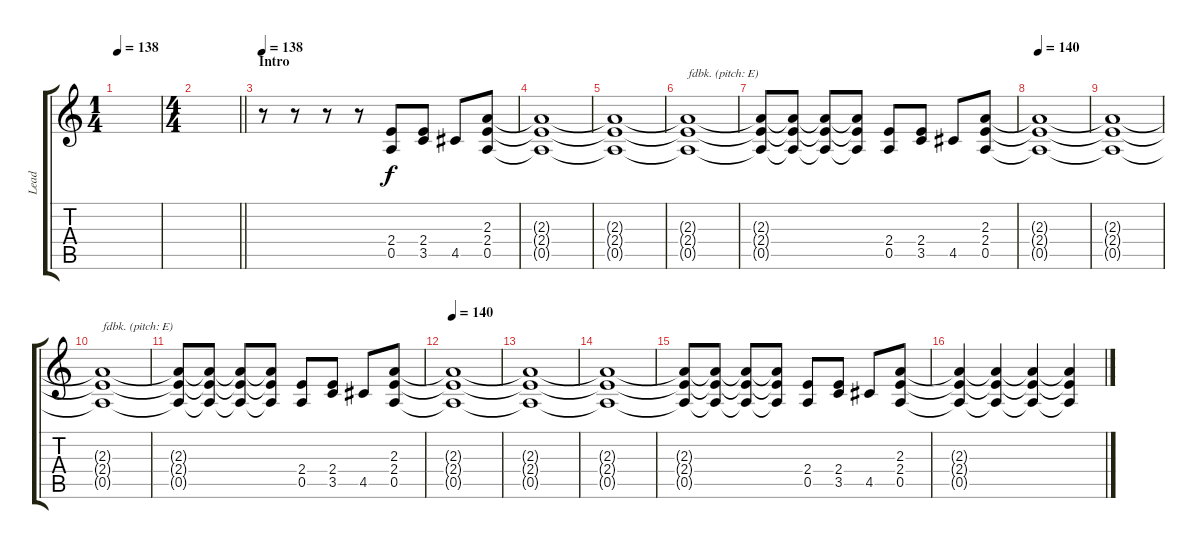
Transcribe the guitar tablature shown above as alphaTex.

\track ("Lead" "Lead") {instrument distortionguitar}
\staff {score tabs}
\tuning (E4 B3 G3 D3 A2 E2) {hide}
\ts (1 4)
\tempo 138
\clef g2
\ks c
|
\ts (4 4)
\barLineRight lightlight
|
\section ("" "Intro")
\tempo 138
r.8 r.8 r.8 r.8 (2.4 0.5).8 (2.4 3.5).8 4.5.8 (2.3 2.4 0.5).8 |
(2.3{t} 2.4{t} 0.5{t}).1 |
(2.3{t} 2.4{t} 0.5{t}).1 |
(2.3{t} 2.4{t} 0.5{t}).1{txt "fdbk. (pitch: E)"} |
(2.3{t} 2.4{t} 0.5{t}).8 (2.3{t} 2.4{t} 0.5{t}).8 (2.3{t} 2.4{t} 0.5{t}).8 (2.3{t} 2.4{t} 0.5{t}).8 (2.4 0.5).8 (2.4 3.5).8 4.5.8 (2.3 2.4 0.5).8 |
\tempo 140
(2.3{t} 2.4{t} 0.5{t}).1 |
(2.3{t} 2.4{t} 0.5{t}).1 |
(2.3{t} 2.4{t} 0.5{t}).1{txt "fdbk. (pitch: E)"} |
(2.3{t} 2.4{t} 0.5{t}).8 (2.3{t} 2.4{t} 0.5{t}).8 (2.3{t} 2.4{t} 0.5{t}).8 (2.3{t} 2.4{t} 0.5{t}).8 (2.4 0.5).8 (2.4 3.5).8 4.5.8 (2.3 2.4 0.5).8 |
\tempo 140
(2.3{t} 2.4{t} 0.5{t}).1 |
(2.3{t} 2.4{t} 0.5{t}).1 |
(2.3{t} 2.4{t} 0.5{t}).1 |
(2.3{t} 2.4{t} 0.5{t}).8 (2.3{t} 2.4{t} 0.5{t}).8 (2.3{t} 2.4{t} 0.5{t}).8 (2.3{t} 2.4{t} 0.5{t}).8 (2.4 0.5).8 (2.4 3.5).8 4.5.8 (2.3 2.4 0.5).8 |
(2.3{t} 2.4{t} 0.5{t}).4 (2.3{t} 2.4{t} 0.5{t}).4 (2.3{t} 2.4{t} 0.5{t}).4 (2.3{t} 2.4{t} 0.5{t}).4
